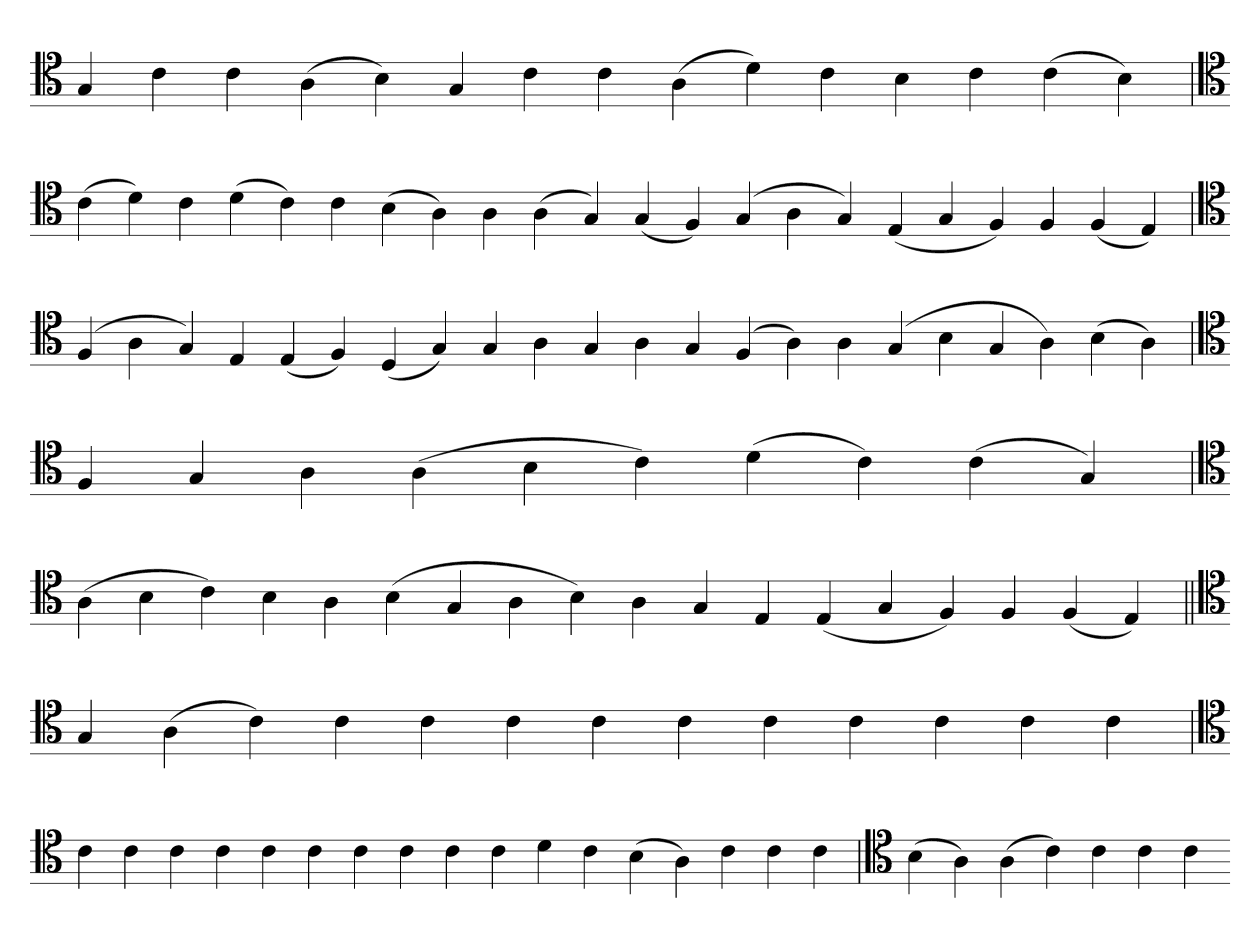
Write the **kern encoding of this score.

**kern
*part1
*staff1
*clefC4
=
4G
4c
4c
(4A
4B)
4G
4c
4c
(4A
4d)
4c
4B
4c
(4c
4B)
='
*clefC4
(4c
4d)
4c
(4d
4c)
4c
(4B
4A)
4A
(4A
4G)
(4G
4F)
(4G
4A
4G)
(4E
4G
4F)
4F
(4F
4E)
=
*clefC4
(4F
4A
4G)
4E
(4E
4F)
(4D
4G)
4G
4A
4G
4A
4G
(4F
4A)
4A
(4G
4B
4G
4A)
(4B
4A)
='
*clefC4
4F
4G
4A
(4A
4B
4c)
(4d
4c)
(4c
4G)
=`
*clefC4
(4A
4B
4c)
4B
4A
(4B
4G
4A
4B)
4A
4G
4E
(4E
4G
4F)
4F
(4F
4E)
=||
*clefC4
4G
(4A
4c)
4c
4c
4c
4c
4c
4c
4c
4c
4c
4c
=`
*clefC4
4c
4c
4c
4c
4c
4c
4c
4c
4c
4c
4d
4c
(4B
4A)
4c
4c
4c
=
*clefC4
(4B
4A)
(4A
4c)
4c
4c
4c
=-
*-
